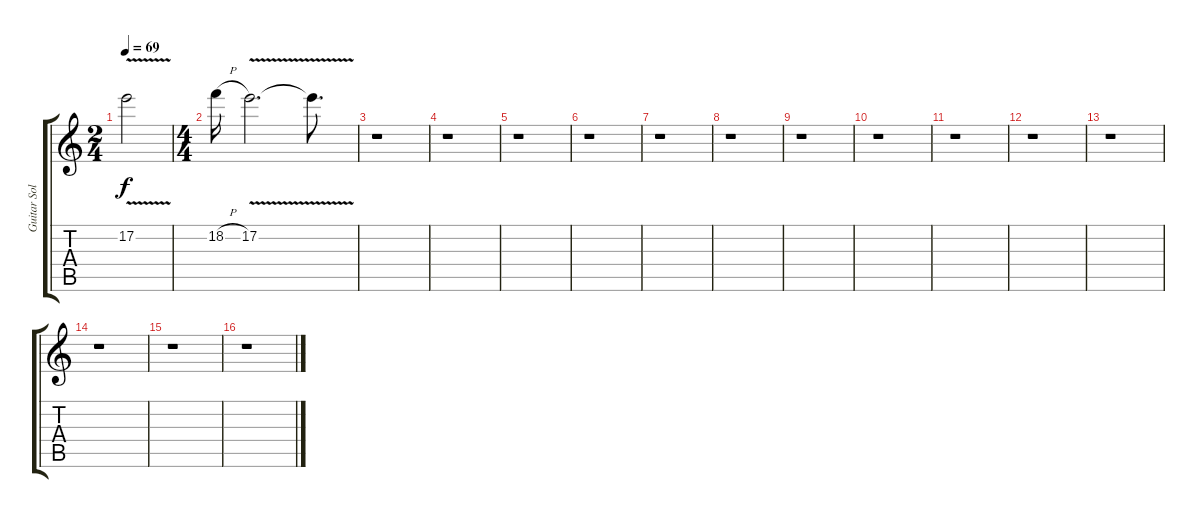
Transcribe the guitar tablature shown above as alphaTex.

\track ("Guitar Solo" "Guitar Sol") {instrument distortionguitar}
\staff {score tabs}
\tuning (E4 B3 G3 D3 A2 E2) {hide}
\ts (2 4)
\tempo 69
\clef g2
\ks c
17.2{v}.2{dy f} |
\ts (4 4)
18.2{h}.16 17.2{v}.2{d} 17.2{t}.8{d} |
r.1 |
r.1 |
r.1 |
r.1 |
r.1 |
r.1 |
r.1 |
r.1 |
r.1 |
r.1 |
r.1 |
r.1 |
r.1 |
r.1
